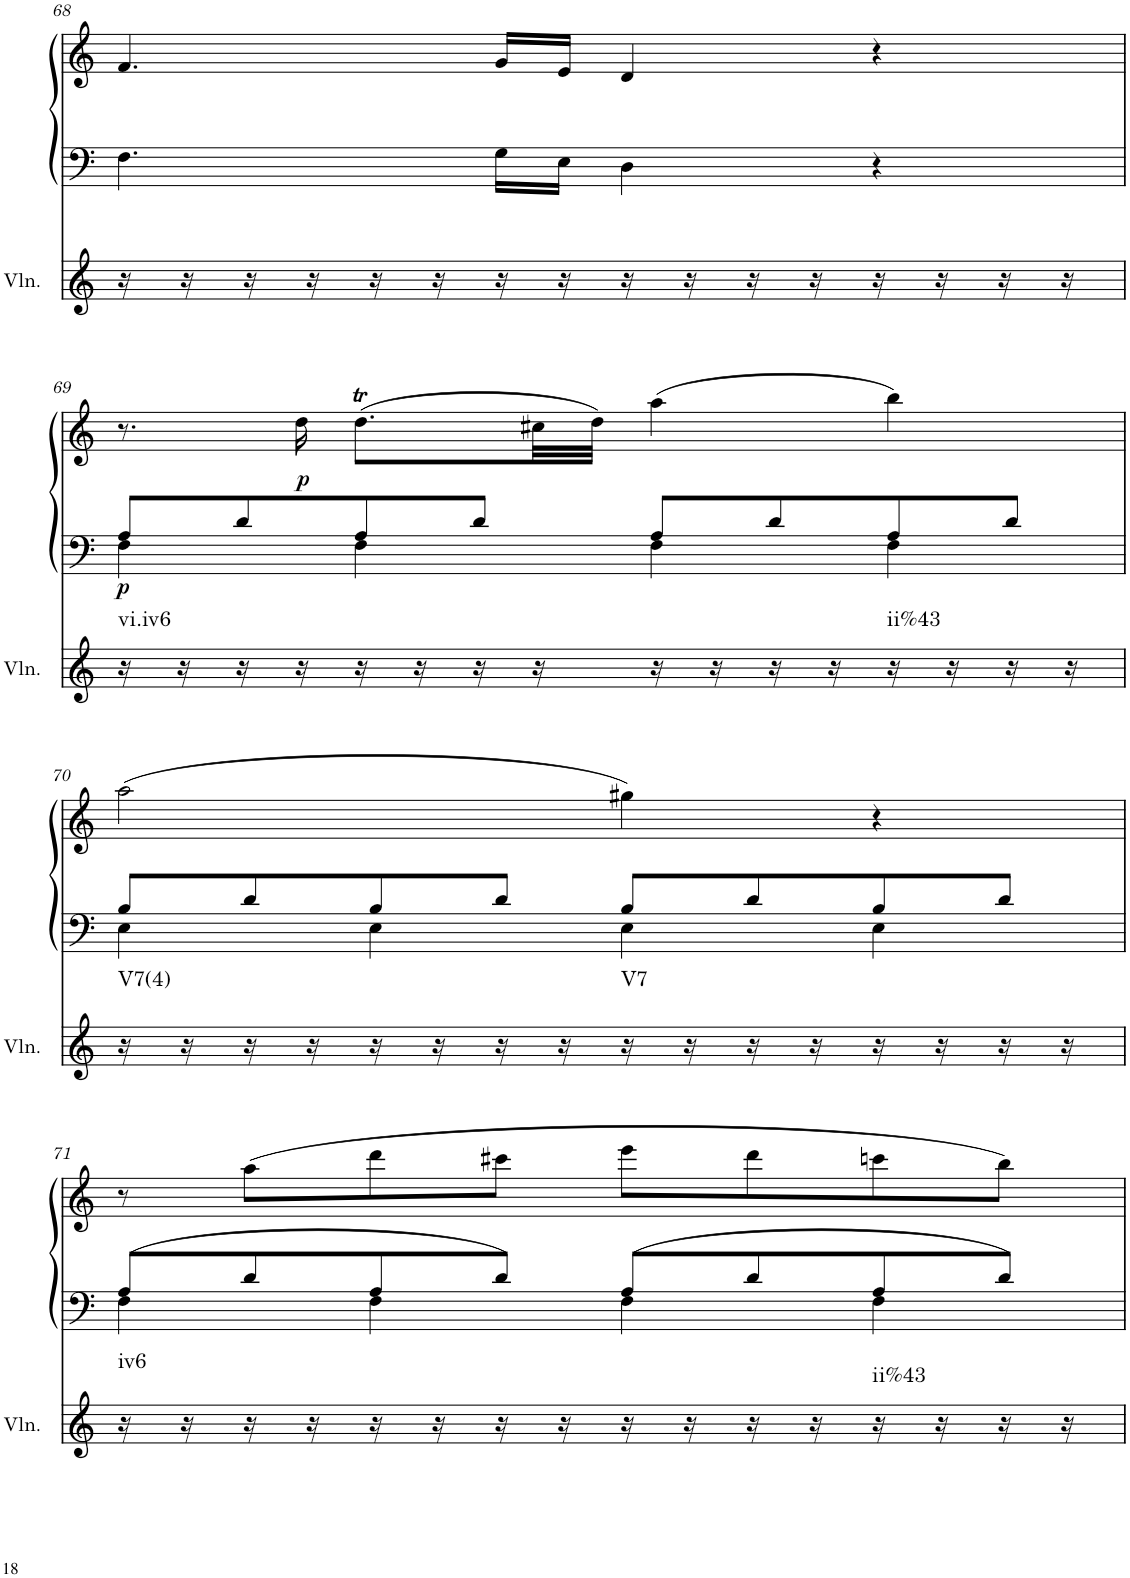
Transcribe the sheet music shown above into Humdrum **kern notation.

**kern	**harte	**kern	**kern	**dynam
*part2	*part2	*part1	*part1	*part1
*staff3	*	*staff2	*staff1	*staff1/2
*I"Violin	*	*I"Klavier linke Hand	*	*
*I'Vln.	*	*	*	*
!!LO:PB:g=z
*clefG2	*	*clefF4	*clefG2	*
*k[]	*	*k[]	*k[]	*
*M4/4	*	*M4/4	*M4/4	*
=68	=68	=68	=68	=68
16r	.	4.F\	4.f/	.
16r	.	.	.	.
16r	.	.	.	.
16r	.	.	.	.
16r	.	.	.	.
16r	.	.	.	.
16r	.	16G\LL	16g/LL	.
16r	.	16E\JJ	16e/JJ	.
16r	.	4D\	4d/	.
16r	.	.	.	.
16r	.	.	.	.
16r	.	.	.	.
16r	.	4r	4r	.
16r	.	.	.	.
16r	.	.	.	.
16r	.	.	.	.
!!LO:LB:g=z
=69	=69	=69	=69	=69
*	*	*^	*	*
!	!LO:H:kt=vi.iv6	!	!	!	!LO:DY:b=2
16r	N	8A/L	4F\	8.r	p
16r	.	.	.	.	.
16r	.	8d/	.	.	.
!	!	!	!	!	!LO:DY:b
16r	.	.	.	16dd\	p
16r	.	8A/	4F\	(8.ddT\L	.
16r	.	.	.	.	.
16r	.	8d/J	.	.	.
16r	.	.	.	32cc#X\LL	.
.	.	.	.	32dd\JJJ)	.
16r	.	8A/L	4F\	(4aa\	.
16r	.	.	.	.	.
16r	.	8d/	.	.	.
16r	.	.	.	.	.
!	!LO:H:kt=ii%43	!	!	!	!
16r	N	8A/	4F\	4bb\)	.
16r	.	.	.	.	.
16r	.	8d/J	.	.	.
16r	.	.	.	.	.
!!LO:LB:g=z
=70	=70	=70	=70	=70	=70
!	!LO:H:kt=V7(4)	!	!	!	!
16r	N	8B/L	4E\	(2aa\	.
16r	.	.	.	.	.
16r	.	8d/	.	.	.
16r	.	.	.	.	.
16r	.	8B/	4E\	.	.
16r	.	.	.	.	.
16r	.	8d/J	.	.	.
16r	.	.	.	.	.
!	!LO:H:kt=V7	!	!	!	!
16r	N	8B/L	4E\	4gg#X\)	.
16r	.	.	.	.	.
16r	.	8d/	.	.	.
16r	.	.	.	.	.
16r	.	8B/	4E\	4r	.
16r	.	.	.	.	.
16r	.	8d/J	.	.	.
16r	.	.	.	.	.
!!LO:LB:g=z
=71	=71	=71	=71	=71	=71
!	!LO:H:kt=iv6	!	!	!	!
16r	N	8A/L	4F\	8r	.
16r	.	.	.	.	.
16r	.	8d/	.	(8aa\L	.
16r	.	.	.	.	.
16r	.	8A/	4F\	8ddd\	.
16r	.	.	.	.	.
16r	.	8d/J	.	8ccc#X\J	.
16r	.	.	.	.	.
16r	.	8A/L	4F\	8eee\L	.
16r	.	.	.	.	.
16r	.	8d/	.	8ddd\	.
16r	.	.	.	.	.
!	!LO:H:kt=ii%43	!	!	!	!
16r	N	8A/	4F\	8cccn\	.
16r	.	.	.	.	.
16r	.	8d/J	.	8bb\J)	.
16r	.	.	.	.	.
*	*	*v	*v	*	*
=	=	=	=	=
*-	*-	*-	*-	*-
